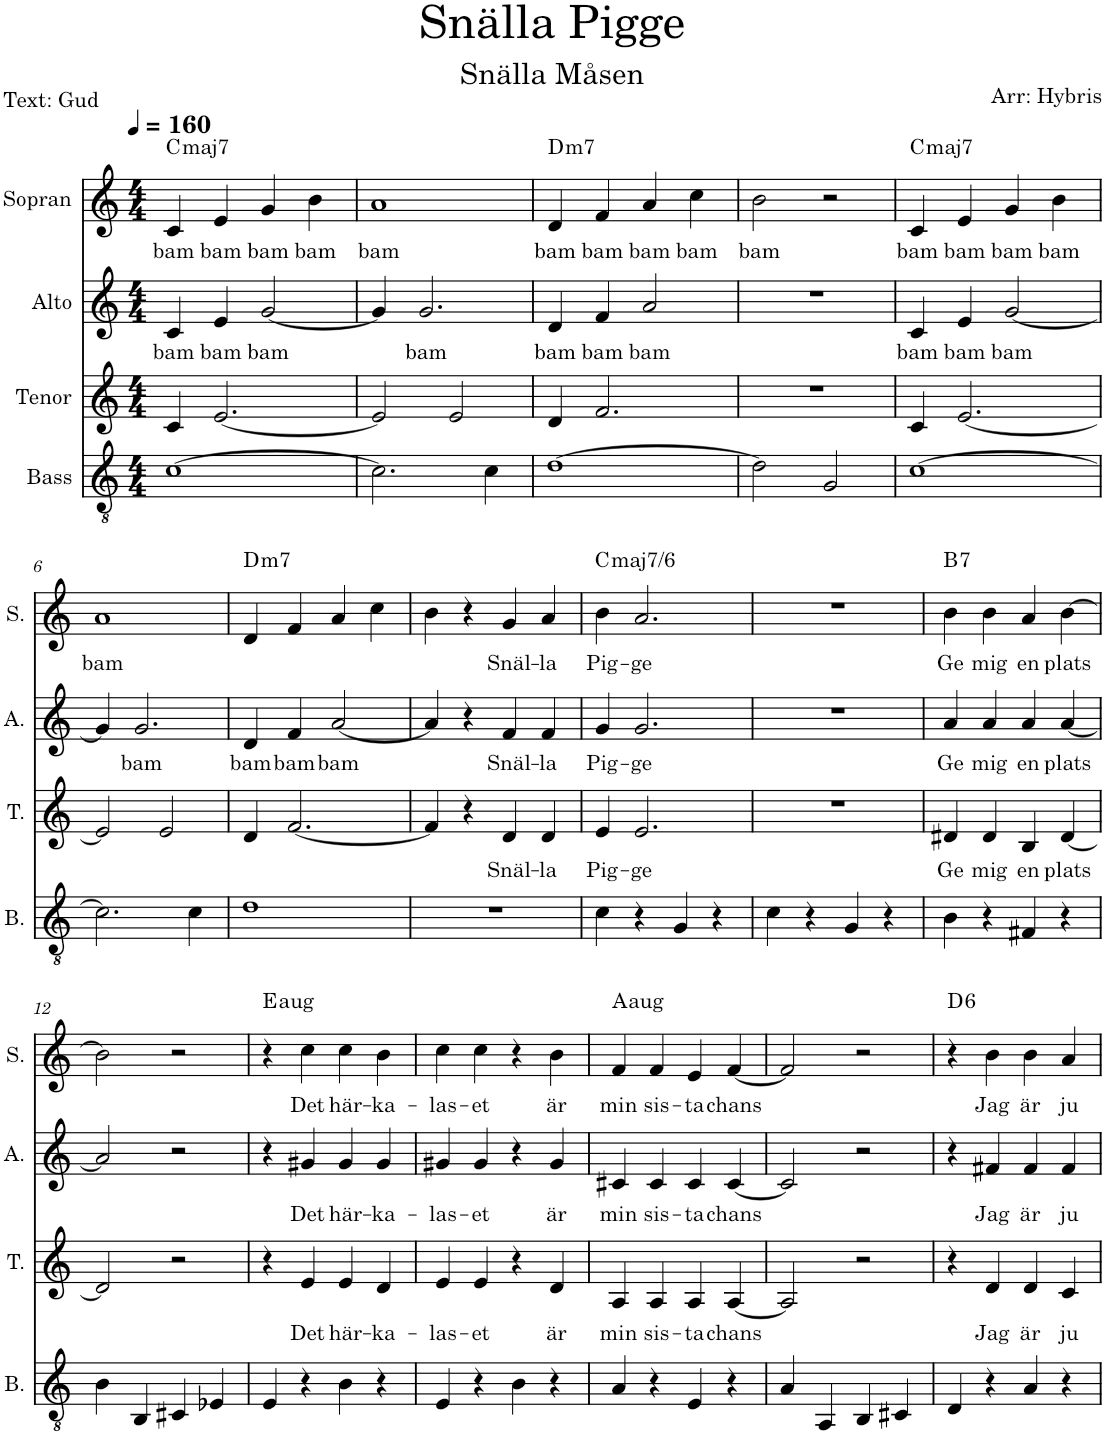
**kern	**kern	**text	**kern	**text	**kern	**text	**harte
*part4	*part3	*part3	*part2	*part2	*part1	*part1	*part1
*staff4	*staff3	*staff3	*staff2	*staff2	*staff1	*staff1	*
*I"Bass	*I"Tenor	*	*I"Alto	*	*I"Sopran	*	*
*I'B.	*I'T.	*	*I'A.	*	*I'S.	*	*
*clefGv2	*clefG2	*	*clefG2	*	*clefG2	*	*
*k[]	*k[]	*	*k[]	*	*k[]	*	*
*M4/4	*M4/4	*	*M4/4	*	*M4/4	*	*
*MM160	*MM160	*	*MM160	*	*MM160	*	*
=1	=1	=1	=1	=1	=1	=1	=1
!	!	!	!	!LO:LY:b	!	!LO:LY:b	!LO:H:kt=maj7
[1c	4c/	.	4c/	bam	4c/	bam	C:maj7
!	!	!	!	!LO:LY:b	!	!LO:LY:b	!
.	[2.e/	.	4e/	bam	4e/	bam	.
!	!	!	!	!LO:LY:b	!	!LO:LY:b	!
.	.	.	[2g/	bam	4g/	bam	.
!	!	!	!	!	!	!LO:LY:b	!
.	.	.	.	.	4b\	bam	.
=2	=2	=2	=2	=2	=2	=2	=2
!	!	!	!	!	!	!LO:LY:b	!
2.c\]	2e/]	.	4g/]	.	1a	bam	.
!	!	!	!	!LO:LY:b	!	!	!
.	.	.	2.g/	bam	.	.	.
.	2e/	.	.	.	.	.	.
4c\	.	.	.	.	.	.	.
=3	=3	=3	=3	=3	=3	=3	=3
!	!	!	!	!LO:LY:b	!	!LO:LY:b	!LO:H:kt=m7
[1d	4d/	.	4d/	bam	4d/	bam	D:min7
!	!	!	!	!LO:LY:b	!	!LO:LY:b	!
.	2.f/	.	4f/	bam	4f/	bam	.
!	!	!	!	!LO:LY:b	!	!LO:LY:b	!
.	.	.	2a/	bam	4a/	bam	.
!	!	!	!	!	!	!LO:LY:b	!
.	.	.	.	.	4cc\	bam	.
=4	=4	=4	=4	=4	=4	=4	=4
!	!	!	!	!	!	!LO:LY:b	!
2d\]	1r	.	1r	.	2b\	bam	.
2G/	.	.	.	.	2r	.	.
=5	=5	=5	=5	=5	=5	=5	=5
!	!	!	!	!LO:LY:b	!	!LO:LY:b	!LO:H:kt=maj7
[1c	4c/	.	4c/	bam	4c/	bam	C:maj7
!	!	!	!	!LO:LY:b	!	!LO:LY:b	!
.	[2.e/	.	4e/	bam	4e/	bam	.
!	!	!	!	!LO:LY:b	!	!LO:LY:b	!
.	.	.	[2g/	bam	4g/	bam	.
!	!	!	!	!	!	!LO:LY:b	!
.	.	.	.	.	4b\	bam	.
!!LO:LB:g=z
=6	=6	=6	=6	=6	=6	=6	=6
!	!	!	!	!	!	!LO:LY:b	!
2.c\]	2e/]	.	4g/]	.	1a	bam	.
!	!	!	!	!LO:LY:b	!	!	!
.	.	.	2.g/	bam	.	.	.
.	2e/	.	.	.	.	.	.
4c\	.	.	.	.	.	.	.
=7	=7	=7	=7	=7	=7	=7	=7
!	!	!	!	!LO:LY:b	!	!	!LO:H:kt=m7
1d	4d/	.	4d/	bam	4d/	.	D:min7
!	!	!	!	!LO:LY:b	!	!	!
.	[2.f/	.	4f/	bam	4f/	.	.
!	!	!	!	!LO:LY:b	!	!	!
.	.	.	[2a/	bam	4a/	.	.
.	.	.	.	.	4cc\	.	.
=8	=8	=8	=8	=8	=8	=8	=8
1r	4f/]	.	4a/]	.	4b\	.	.
.	4r	.	4r	.	4r	.	.
!	!	!LO:LY:b	!	!LO:LY:b	!	!LO:LY:b	!
.	4d/	Snäl-	4f/	Snäl-	4g/	Snäl-	.
!	!	!LO:LY:b	!	!LO:LY:b	!	!LO:LY:b	!
.	4d/	-la	4f/	-la	4a/	-la	.
=9	=9	=9	=9	=9	=9	=9	=9
!	!	!LO:LY:b	!	!LO:LY:b	!	!LO:LY:b	!LO:H:kt=maj7/6
4c\	4e/	Pig-	4g/	Pig-	4b\	Pig-	C:maj
!	!	!LO:LY:b	!	!LO:LY:b	!	!LO:LY:b	!
4r	2.e/	-ge	2.g/	-ge	2.a/	-ge	.
4G/	.	.	.	.	.	.	.
4r	.	.	.	.	.	.	.
=10	=10	=10	=10	=10	=10	=10	=10
4c\	1r	.	1r	.	1r	.	.
4r	.	.	.	.	.	.	.
4G/	.	.	.	.	.	.	.
4r	.	.	.	.	.	.	.
=11	=11	=11	=11	=11	=11	=11	=11
!	!	!LO:LY:b	!	!LO:LY:b	!	!LO:LY:b	!LO:H:kt=7
4B\	4d#X/	Ge	4a/	Ge	4b\	Ge	B:7
!	!	!LO:LY:b	!	!LO:LY:b	!	!LO:LY:b	!
4r	4d#/	mig	4a/	mig	4b\	mig	.
!	!	!LO:LY:b	!	!LO:LY:b	!	!LO:LY:b	!
4F#X/	4B/	en	4a/	en	4a/	en	.
!	!	!LO:LY:b	!	!LO:LY:b	!	!LO:LY:b	!
4r	[4d#/	plats	[4a/	plats	[4b\	plats	.
!!LO:LB:g=z
=12	=12	=12	=12	=12	=12	=12	=12
4B\	2d#/]	.	2a/]	.	2b\]	.	.
4BB/	.	.	.	.	.	.	.
4C#X/	2r	.	2r	.	2r	.	.
4E-X/	.	.	.	.	.	.	.
=13	=13	=13	=13	=13	=13	=13	=13
!	!	!	!	!	!	!	!LO:H:kt=aug
4E/	4r	.	4r	.	4r	.	E:aug
!	!	!LO:LY:b	!	!LO:LY:b	!	!LO:LY:b	!
4r	4e/	Det	4g#X/	Det	4cc\	Det	.
!	!	!LO:LY:b	!	!LO:LY:b	!	!LO:LY:b	!
4B\	4e/	här-	4g#/	här-	4cc\	här-	.
!	!	!LO:LY:b	!	!LO:LY:b	!	!LO:LY:b	!
4r	4d/	-ka-	4g#/	-ka-	4bn\	-ka-	.
=14	=14	=14	=14	=14	=14	=14	=14
!	!	!LO:LY:b	!	!LO:LY:b	!	!LO:LY:b	!
4E/	4e/	-las-	4g#X/	-las-	4cc\	-las-	.
!	!	!LO:LY:b	!	!LO:LY:b	!	!LO:LY:b	!
4r	4e/	-et	4g#/	-et	4cc\	-et	.
4B\	4r	.	4r	.	4r	.	.
!	!	!LO:LY:b	!	!LO:LY:b	!	!LO:LY:b	!
4r	4d/	är	4g#/	är	4b\	är	.
=15	=15	=15	=15	=15	=15	=15	=15
!	!	!LO:LY:b	!	!LO:LY:b	!	!LO:LY:b	!LO:H:kt=aug
4A/	4A/	min	4c#X/	min	4f/	min	A:aug
!	!	!LO:LY:b	!	!LO:LY:b	!	!LO:LY:b	!
4r	4A/	sis-	4c#/	sis-	4f/	sis-	.
!	!	!LO:LY:b	!	!LO:LY:b	!	!LO:LY:b	!
4E/	4A/	-ta	4c#/	-ta	4en/	-ta	.
!	!	!LO:LY:b	!	!LO:LY:b	!	!LO:LY:b	!
4r	[4A/	chans	[4c#/	chans	[4f/	chans	.
=16	=16	=16	=16	=16	=16	=16	=16
4A/	2A/]	.	2c#/]	.	2f/]	.	.
4AA/	.	.	.	.	.	.	.
4BB/	2r	.	2r	.	2r	.	.
4C#X/	.	.	.	.	.	.	.
=17	=17	=17	=17	=17	=17	=17	=17
!	!	!	!	!	!	!	!LO:H:kt=6
4D/	4r	.	4r	.	4r	.	D:maj6
!	!	!LO:LY:b	!	!LO:LY:b	!	!LO:LY:b	!
4r	4d/	Jag	4f#X/	Jag	4b\	Jag	.
!	!	!LO:LY:b	!	!LO:LY:b	!	!LO:LY:b	!
4A/	4d/	är	4f#/	är	4b\	är	.
!	!	!LO:LY:b	!	!LO:LY:b	!	!LO:LY:b	!
4r	4c/	ju	4f#/	ju	4a/	ju	.
=	=	=	=	=	=	=	=
*-	*-	*-	*-	*-	*-	*-	*-
